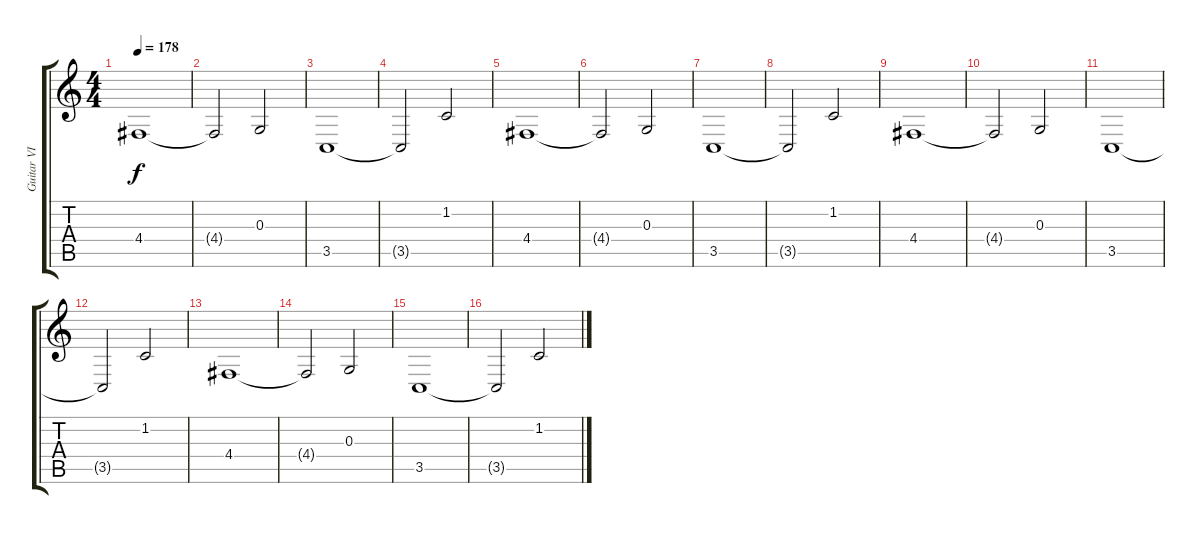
\track ("Guitar VI" "Guitar VI") {instrument lead5charang}
\staff {score tabs}
\tuning (E4 B3 G3 D3 A2 E2) {hide}
\ts (4 4)
\tempo 178
\clef g2
\ks c
4.4.1{dy f volume 16} |
4.4{t}.2 0.3.2 |
3.5.1 |
3.5{t}.2 1.2.2 |
4.4.1 |
4.4{t}.2 0.3.2 |
3.5.1 |
3.5{t}.2 1.2.2 |
4.4.1 |
4.4{t}.2 0.3.2 |
3.5.1 |
3.5{t}.2 1.2.2 |
4.4.1 |
4.4{t}.2 0.3.2 |
3.5.1 |
3.5{t}.2 1.2.2
